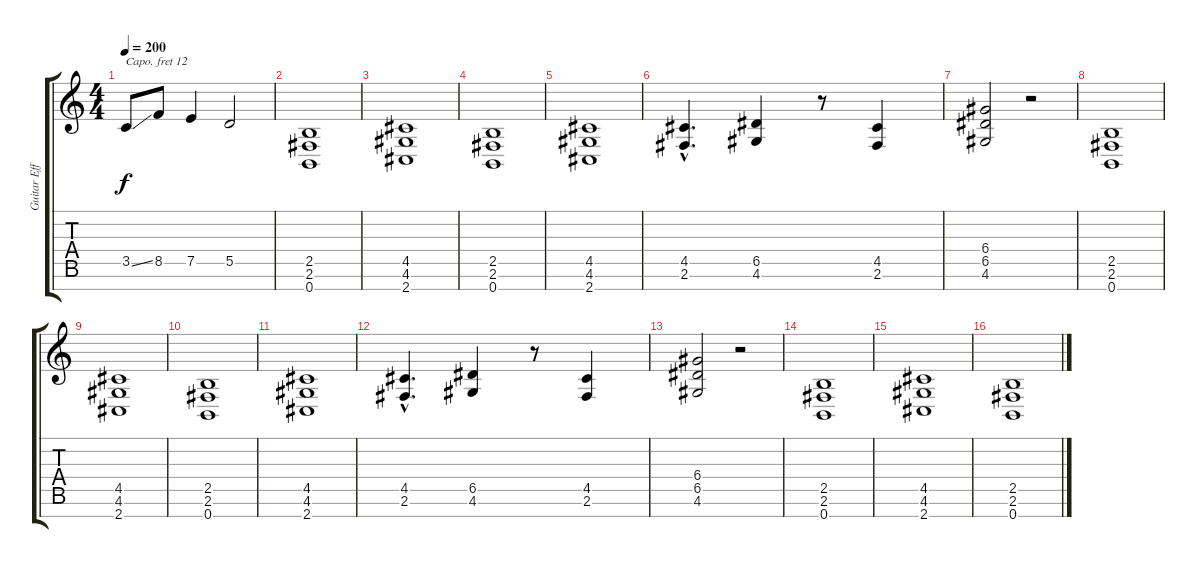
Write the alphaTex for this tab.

\track ("Guitar Effect" "Guitar Eff") {instrument synthbrass1}
\staff {score tabs}
\capo 12
\tuning (E4 B3 G3 D3 A2 E2 B1) {hide}
\ts (4 4)
\tempo 200
\clef g2
\ks c
3.5{ss}.8{dy f} 8.5.8 7.5.4 5.5.2 |
(2.5 2.6 0.7).1 |
(4.5 4.6 2.7).1 |
(2.5 2.6 0.7).1 |
(4.5 4.6 2.7).1 |
(4.5{hac} 2.6{hac}).4{d} (6.5 4.6).4 r.8 (4.5 2.6).4 |
(6.4 6.5 4.6).2 r.2 |
(2.5 2.6 0.7).1 |
(4.5 4.6 2.7).1 |
(2.5 2.6 0.7).1 |
(4.5 4.6 2.7).1 |
(4.5{hac} 2.6{hac}).4{d} (6.5 4.6).4 r.8 (4.5 2.6).4 |
(6.4 6.5 4.6).2 r.2 |
(2.5 2.6 0.7).1 |
(4.5 4.6 2.7).1 |
(2.5 2.6 0.7).1
